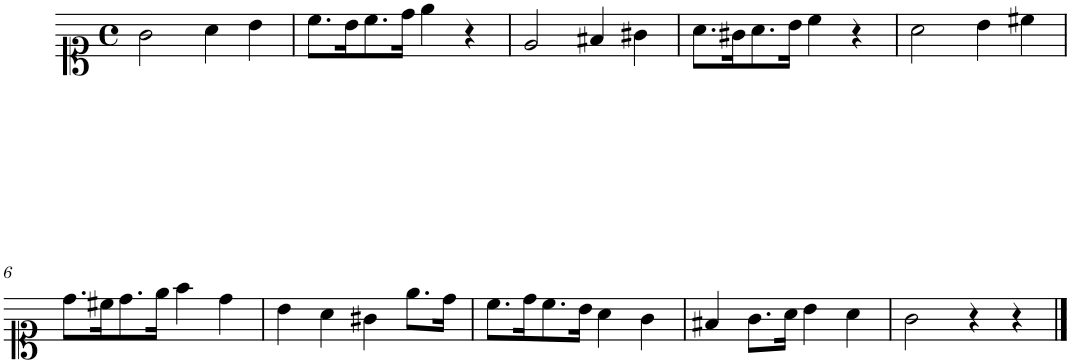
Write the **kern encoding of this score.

**kern
*part1
*staff1
*I"Piano
*I'Pno.
*clefC1
*k[]
*M4/4
*met(c)
=1
2g\
4a\
4b\
=2
8.cc\L
16b\K
8.cc\
16dd\Jk
4ee\
4r
=3
2e/
4f#X/
4g#X\
=4
8.a\L
16g#X\K
8.a\
16b\Jk
4cc\
4r
=5
2a\
4b\
4cc#X\
!!LO:LB:g=z
=6
8.dd\L
16cc#X\K
8.dd\
16ee\Jk
4ff\
4dd\
=7
4b\
4a\
4g#X\
8.ee\L
16dd\Jk
=8
8.cc\L
16dd\K
8.cc\
16b\Jk
4a\
4g\
=9
4f#X/
8.g\L
16a\Jk
4b\
4a\
=10
2g\
4r
4r
==
*-
